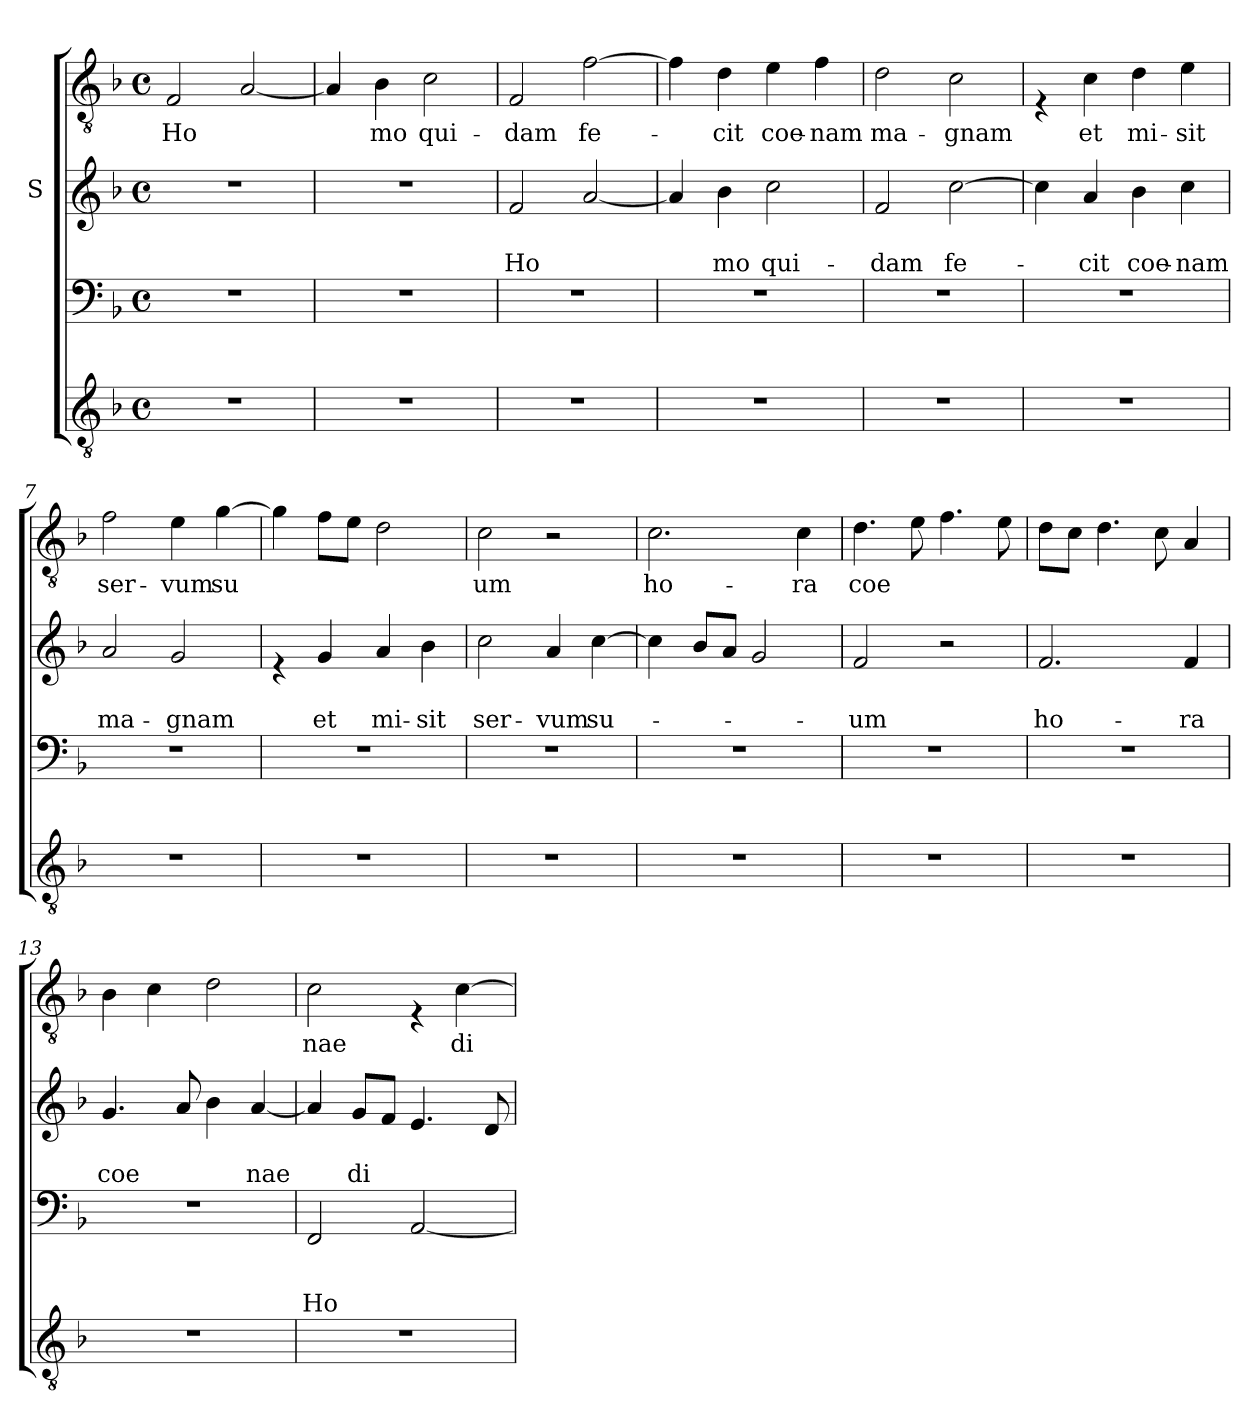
**kern	**kern	**text	**text	**text	**kern	**text	**text	**kern	**text
*part4	*part3	*part3	*part3	*part3	*part2	*part2	*part2	*part1	*part1
*staff4	*staff3	*staff3	*staff3	*staff3	*staff2	*staff2	*staff2	*staff1	*staff1
*	*	*	*	*	*I"S	*	*	*	*
*clefGv2	*clefF4	*	*	*	*clefG2	*	*	*clefGv2	*
*k[b-]	*k[b-]	*	*	*	*k[b-]	*	*	*k[b-]	*
*F:	*F:	*	*	*	*F:	*	*	*F:	*
*M4/4	*M4/4	*	*	*	*M4/4	*	*	*M4/4	*
*met(c)	*met(c)	*	*	*	*met(c)	*	*	*met(c)	*
=1	=1	=1	=1	=1	=1	=1	=1	=1	=1
!	!	!	!	!	!	!	!	!	!LO:LY:b
1r	1r	.	.	.	1r	.	.	2F/	Ho
.	.	.	.	.	.	.	.	[<2A/	.
=2	=2	=2	=2	=2	=2	=2	=2	=2	=2
1r	1r	.	.	.	1r	.	.	4A/]	.
!	!	!	!	!	!	!	!	!	!LO:LY:b
.	.	.	.	.	.	.	.	4B-\	mo
!	!	!	!	!	!	!	!	!	!LO:LY:b
.	.	.	.	.	.	.	.	2c\	qui-
=3	=3	=3	=3	=3	=3	=3	=3	=3	=3
!	!	!	!	!	!	!	!LO:LY:b	!	!LO:LY:b
1r	1r	.	.	.	2f/	.	Ho	2F/	-dam
!	!	!	!	!	!	!	!	!	!LO:LY:b
.	.	.	.	.	[<2a/	.	.	[>2f\	fe-
=4	=4	=4	=4	=4	=4	=4	=4	=4	=4
1r	1r	.	.	.	4a/]	.	.	4f\]	.
!	!	!	!	!	!	!	!LO:LY:b	!	!LO:LY:b
.	.	.	.	.	4b-\	.	mo	4d\	-cit
!	!	!	!	!	!	!	!LO:LY:b	!	!LO:LY:b
.	.	.	.	.	2cc\	.	qui-	4e\	coe-
!	!	!	!	!	!	!	!	!	!LO:LY:b
.	.	.	.	.	.	.	.	4f\	-nam
=5	=5	=5	=5	=5	=5	=5	=5	=5	=5
!	!	!	!	!	!	!	!LO:LY:b	!	!LO:LY:b
1r	1r	.	.	.	2f/	.	-dam	2d\	ma-
!	!	!	!	!	!	!	!LO:LY:b	!	!LO:LY:b
.	.	.	.	.	[>2cc\	.	fe-	2c\	-gnam
!!LO:LB:g=z
=6	=6	=6	=6	=6	=6	=6	=6	=6	=6
1r	1r	.	.	.	4cc\]	.	.	4rE	.
!	!	!	!	!	!	!	!LO:LY:b	!	!LO:LY:b
.	.	.	.	.	4a/	.	-cit	4c\	et
!	!	!	!	!	!	!	!LO:LY:b	!	!LO:LY:b
.	.	.	.	.	4b-\	.	coe-	4d\	mi-
!	!	!	!	!	!	!	!LO:LY:b	!	!LO:LY:b
.	.	.	.	.	4cc\	.	-nam	4e\	-sit
=7	=7	=7	=7	=7	=7	=7	=7	=7	=7
!	!	!	!	!	!	!	!LO:LY:b	!	!LO:LY:b
1r	1r	.	.	.	2a/	.	ma-	2f\	ser-
!	!	!	!	!	!	!	!LO:LY:b	!	!LO:LY:b
.	.	.	.	.	2g/	.	-gnam	4e\	-vum
!	!	!	!	!	!	!	!	!	!LO:LY:b
.	.	.	.	.	.	.	.	[>4g\	su
=8	=8	=8	=8	=8	=8	=8	=8	=8	=8
1r	1r	.	.	.	4re	.	.	4g\]	.
!	!	!	!	!	!	!	!LO:LY:b	!	!
.	.	.	.	.	4g/	.	et	8f\L	.
.	.	.	.	.	.	.	.	8e\J	.
!	!	!	!	!	!	!	!LO:LY:b	!	!
.	.	.	.	.	4a/	.	mi-	2d\	.
!	!	!	!	!	!	!	!LO:LY:b	!	!
.	.	.	.	.	4b-\	.	-sit	.	.
=9	=9	=9	=9	=9	=9	=9	=9	=9	=9
!	!	!	!	!	!	!	!LO:LY:b	!	!LO:LY:b
1r	1r	.	.	.	2cc\	.	ser-	2c\	um
!	!	!	!	!	!	!	!LO:LY:b	!	!
.	.	.	.	.	4a/	.	-vum	2r	.
!	!	!	!	!	!	!	!LO:LY:b	!	!
.	.	.	.	.	[>4cc\	.	su-	.	.
=10	=10	=10	=10	=10	=10	=10	=10	=10	=10
!	!	!	!	!	!	!	!	!	!LO:LY:b
1r	1r	.	.	.	4cc\]	.	.	2.c\	ho-
.	.	.	.	.	8b-/L	.	.	.	.
.	.	.	.	.	8a/J	.	.	.	.
.	.	.	.	.	2g/	.	.	.	.
!	!	!	!	!	!	!	!	!	!LO:LY:b
.	.	.	.	.	.	.	.	4c\	-ra
=11	=11	=11	=11	=11	=11	=11	=11	=11	=11
!	!	!	!	!	!	!	!LO:LY:b	!	!LO:LY:b
1r	1r	.	.	.	2f/	.	-um	4.d\	coe
.	.	.	.	.	.	.	.	8e\	.
.	.	.	.	.	2r	.	.	4.f\	.
.	.	.	.	.	.	.	.	8e\	.
!!LO:LB:g=z
=12	=12	=12	=12	=12	=12	=12	=12	=12	=12
!	!	!	!	!	!	!	!LO:LY:b	!	!
1r	1r	.	.	.	2.f/	.	ho-	8d\L	.
.	.	.	.	.	.	.	.	8c\J	.
.	.	.	.	.	.	.	.	4.d\	.
.	.	.	.	.	.	.	.	8c\	.
!	!	!	!	!	!	!	!LO:LY:b	!	!
.	.	.	.	.	4f/	.	-ra	4A/	.
=13	=13	=13	=13	=13	=13	=13	=13	=13	=13
!	!	!	!	!	!	!	!LO:LY:b	!	!
1r	1r	.	.	.	4.g/	.	coe	4B-\	.
.	.	.	.	.	.	.	.	4c\	.
.	.	.	.	.	8a/	.	.	.	.
.	.	.	.	.	4b-\	.	.	2d\	.
!	!	!	!	!	!	!	!LO:LY:b	!	!
.	.	.	.	.	[<4a/	.	nae	.	.
=14	=14	=14	=14	=14	=14	=14	=14	=14	=14
!	!	!	!	!LO:LY:b	!	!	!	!	!LO:LY:b
1r	2FF/	.	.	Ho	4a/]	.	.	2c\	nae
!	!	!	!	!	!	!	!LO:LY:b	!	!
.	.	.	.	.	8g/L	.	di	.	.
.	.	.	.	.	8f/J	.	.	.	.
.	[<2AA/	.	.	.	4.e/	.	.	4rE	.
!	!	!	!	!	!	!	!	!	!LO:LY:b
.	.	.	.	.	.	.	.	[>4c\	di-
.	.	.	.	.	8d/	.	.	.	.
=	=	=	=	=	=	=	=	=	=
*-	*-	*-	*-	*-	*-	*-	*-	*-	*-
